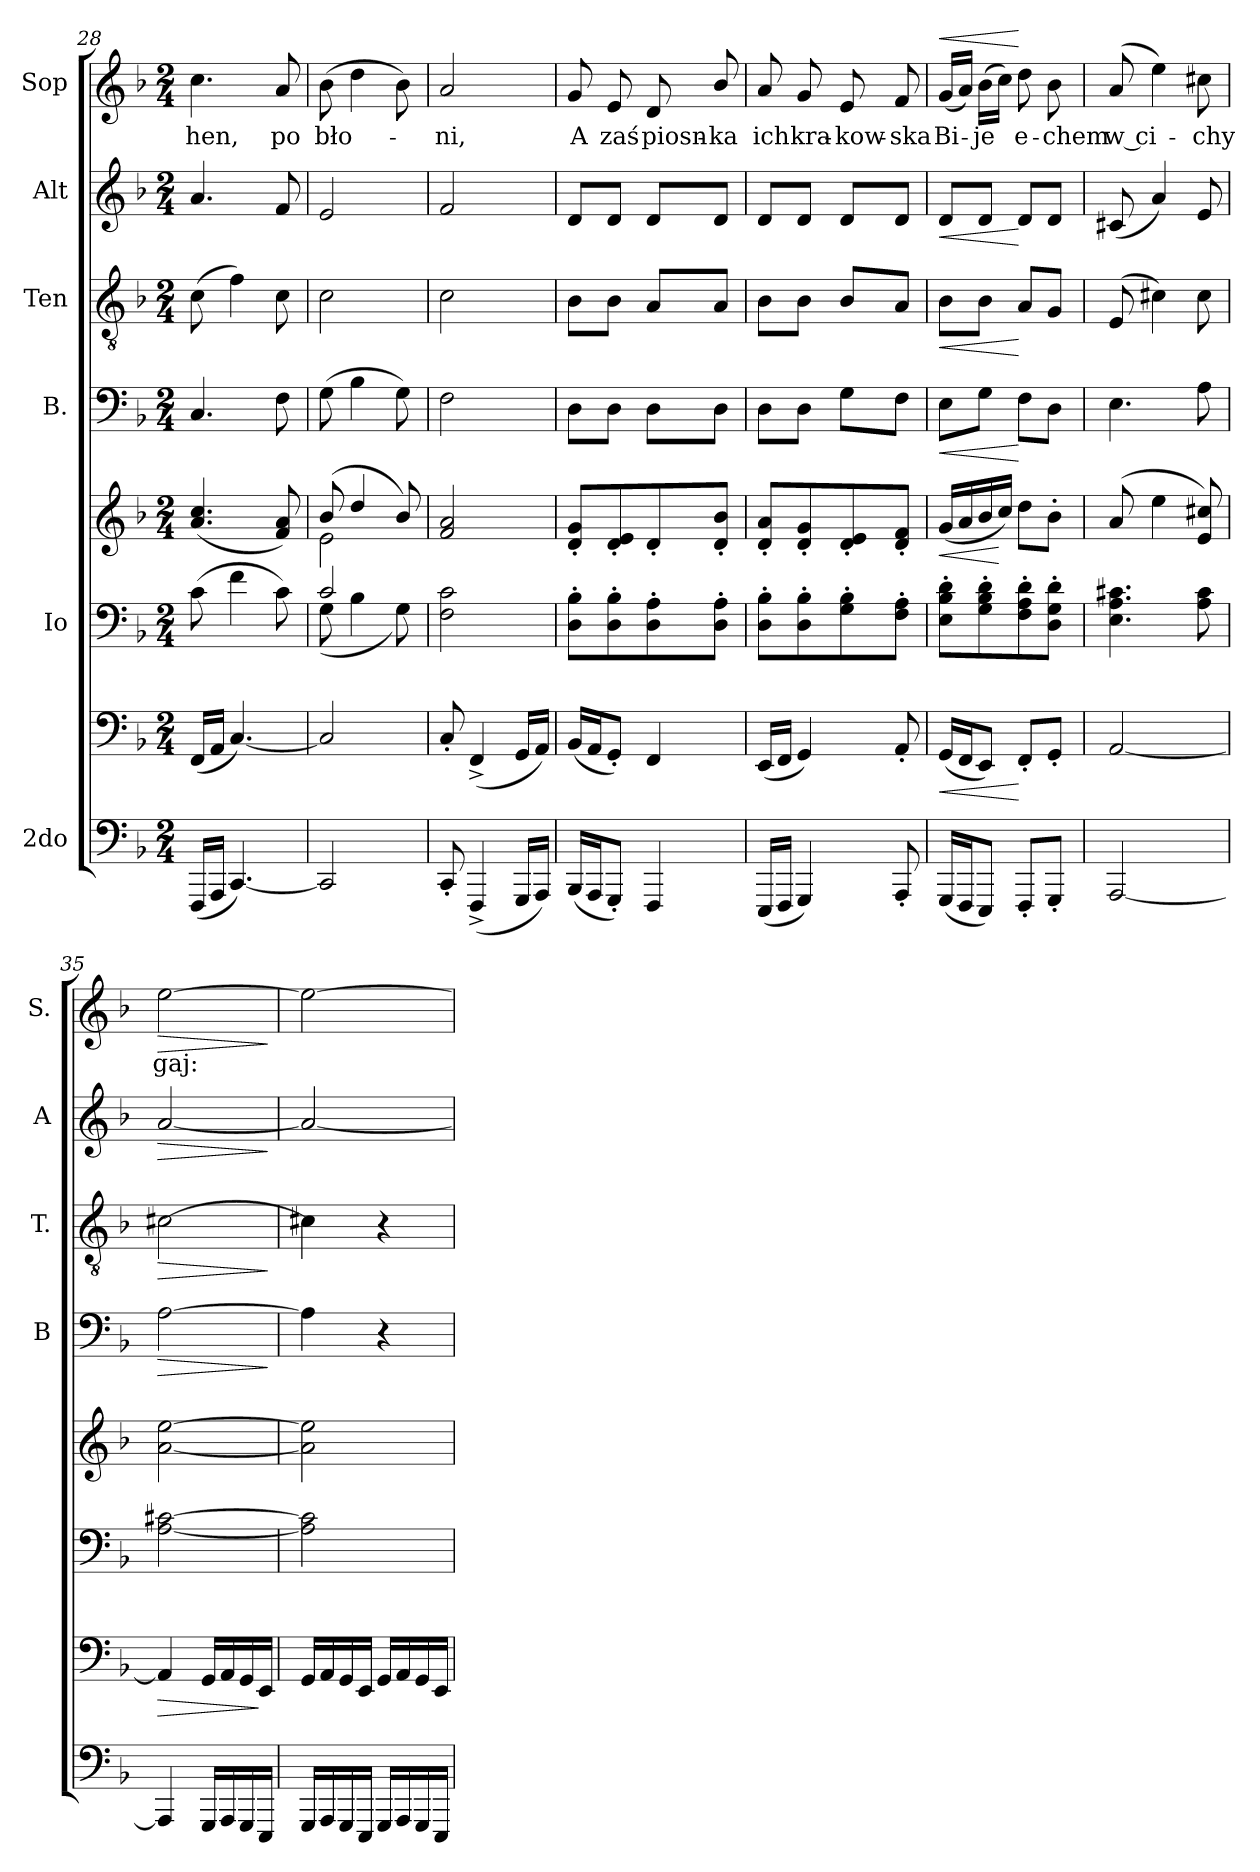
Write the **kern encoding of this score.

**kern	**kern	**dynam	**kern	**kern	**dynam	**kern	**dynam	**kern	**dynam	**kern	**dynam	**kern	**text	**dynam
*part6	*part6	*part6	*part5	*part5	*part5	*part4	*part4	*part3	*part3	*part2	*part2	*part1	*part1	*part1
*staff8	*staff7	*staff7/8	*staff6	*staff5	*staff5/6	*staff4	*staff4	*staff3	*staff3	*staff2	*staff2	*staff1	*staff1	*staff1
*I"2do	*	*	*I"Io	*	*	*I"B.	*	*I"Ten	*	*I"Alt	*	*I"Sop	*	*
*	*	*	*	*	*	*I'B	*	*I'T.	*	*I'A	*	*I'S.	*	*
*clefF4	*clefF4	*	*clefF4	*clefG2	*	*clefF4	*	*clefGv2	*	*clefG2	*	*clefG2	*	*
*k[b-]	*k[b-]	*	*k[b-]	*k[b-]	*	*k[b-]	*	*k[b-]	*	*k[b-]	*	*k[b-]	*	*
*d:	*d:	*	*d:	*d:	*	*d:	*	*d:	*	*d:	*	*d:	*	*
*M2/4	*M2/4	*	*M2/4	*M2/4	*	*M2/4	*	*M2/4	*	*M2/4	*	*M2/4	*	*
=28	=28	=28	=28	=28	=28	=28	=28	=28	=28	=28	=28	=28	=28	=28
(16FFF/LL	(16FF/LL	.	(8c\	(4.a/ 4.cc/	.	4.C/	.	(8c\	.	4.a/	.	4.cc\	hen,	.
16AAA/JJ	16AA/JJ	.	.	.	.	.	.	.	.	.	.	.	.	.
[4.CC/)	[4.C/)	.	4f\	.	.	.	.	4f\)	.	.	.	.	.	.
.	.	.	8c\)	8f/ 8a/)	.	8F\	.	8c\	.	8f/	.	8a/	po	.
=29	=29	=29	=29	=29	=29	=29	=29	=29	=29	=29	=29	=29	=29	=29
*	*	*	*^	*^	*	*	*	*	*	*	*	*	*	*
2CC/]	2C/]	.	2c/	(>8G\	(8b-/	2e\	.	(8G\	.	2c\	.	2e/	.	(8b-\	bło-	.
.	.	.	.	4B-\	4dd/	.	.	4B-\	.	.	.	.	.	4dd\	.	.
.	.	.	.	8G\)	8b-/)	.	.	8G\)	.	.	.	.	.	8b-\)	.	.
*	*	*	*v	*v	*	*	*	*	*	*	*	*	*	*	*	*
*	*	*	*	*v	*v	*	*	*	*	*	*	*	*	*	*
=30	=30	=30	=30	=30	=30	=30	=30	=30	=30	=30	=30	=30	=30	=30
8CC'/	8C'/	.	2F\ 2c\	2f/ 2a/	.	2F\	.	2c\	.	2f/	.	2a/	-ni,	.
(4FFF^/	(4FF^/	.	.	.	.	.	.	.	.	.	.	.	.	.
16GGG/LL	16GG/LL	.	.	.	.	.	.	.	.	.	.	.	.	.
16AAA/JJ)	16AA/JJ)	.	.	.	.	.	.	.	.	.	.	.	.	.
=31	=31	=31	=31	=31	=31	=31	=31	=31	=31	=31	=31	=31	=31	=31
(16BBB-/LL	(16BB-/LL	.	8D'\ 8B-'\L	8d'/ 8g'/L	.	8D\L	.	8B-\L	.	8d/L	.	8g/	A	.
16AAA/J	16AA/J	.	.	.	.	.	.	.	.	.	.	.	.	.
8GGG'/J)	8GG'/J)	.	8D'\ 8B-'\	8d'/ 8e'/	.	8D\J	.	8B-\J	.	8d/J	.	8e/	zaś	.
4FFF/	4FF/	.	8D'\ 8A'\	8d'/	.	8D\L	.	8A/L	.	8d/L	.	8d/	piosn-	.
.	.	.	8D'\ 8A'\J	8d'/ 8b-'/J	.	8D\J	.	8A/J	.	8d/J	.	8b-/	-ka	.
=32	=32	=32	=32	=32	=32	=32	=32	=32	=32	=32	=32	=32	=32	=32
(16EEE/LL	(16EE/LL	.	8D'\ 8B-'\L	8d'/ 8a'/L	.	8D\L	.	8B-\L	.	8d/L	.	8a/	ich	.
16FFF/JJ	16FF/JJ	.	.	.	.	.	.	.	.	.	.	.	.	.
4GGG/)	4GG/)	.	8D'\ 8B-'\	8d'/ 8g'/	.	8D\J	.	8B-\J	.	8d/J	.	8g/	kra-	.
.	.	.	8G'\ 8B-'\	8d'/ 8e'/	.	8G\L	.	8B-/L	.	8d/L	.	8e/	-kow-	.
8AAA'/	8AA'/	.	8F'\ 8A'\J	8d'/ 8f'/J	.	8F\J	.	8A/J	.	8d/J	.	8f/	-ska	.
=33	=33	=33	=33	=33	=33	=33	=33	=33	=33	=33	=33	=33	=33	=33
!	!	!LO:HP:b	!	!	!LO:HP:b	!	!LO:HP:b	!	!LO:HP:b	!	!LO:HP:b	!	!	!LO:HP:a
(16GGG/LL	(16GG/LL	<	8E'\ 8B-'\ 8d'\L	(16g/LL	<	8E\L	<	8B-\L	<	8d/L	<	(16g/LL	Bi-	<
16FFF/J	16FF/J	.	.	16a/	.	.	.	.	.	.	.	16a/JJ)	.	.
8EEE/J)	8EE/J)	.	8G'\ 8B-'\ 8d'\	16b-/	.	8G\J	.	8B-\J	.	8d/J	.	(16b-\LL	-je	.
.	.	.	.	16cc/JJ)	[	.	.	.	.	.	.	16cc\JJ)	.	.
8FFF'/L	8FF'/L	[	8F'\ 8A'\ 8d'\	8dd\L	.	8F\L	[	8A/L	[	8d/L	[	8dd\	e-	[
8GGG'/J	8GG'/J	.	8D'\ 8G'\ 8d'\J	8b-'\J	.	8D\J	.	8G/J	.	8d/J	.	8b-\	-chem	.
=34	=34	=34	=34	=34	=34	=34	=34	=34	=34	=34	=34	=34	=34	=34
[2AAA/	[2AA/	.	4.E\ 4.A\ 4.c#X\	(8a/	.	4.E\	.	(8E/	.	(8c#X/	.	(8a/	w ci-	.
.	.	.	.	4ee\	.	.	.	4c#X\)	.	4a/)	.	4ee\)	.	.
.	.	.	8A\ 8c#\	8e/ 8cc#X/)	.	8A\	.	8c#\	.	8e/	.	8cc#X\	-chy	.
=35	=35	=35	=35	=35	=35	=35	=35	=35	=35	=35	=35	=35	=35	=35
!	!	!LO:HP:b	!	!	!	!	!LO:HP:b	!	!LO:HP:b	!	!LO:HP:b	!	!	!LO:HP:b
4AAA/]	4AA/]	>	[2A\ [2c#X\	[2a\ [2ee\	.	[2A\	>	[2c#X\	>	[2a/	>	[2ee\	gaj:	>
16GGG/LL	16GG/LL	.	.	.	.	.	.	.	.	.	.	.	.	.
16AAA/	16AA/	.	.	.	.	.	.	.	.	.	.	.	.	.
16GGG/	16GG/	.	.	.	.	.	.	.	.	.	.	.	.	.
16EEE/JJ	16EE/JJ	]	.	.	.	.	.	.	.	.	.	.	.	.
.	.	.	.	.	.	.	]	.	]	.	]	.	.	]
=36	=36	=36	=36	=36	=36	=36	=36	=36	=36	=36	=36	=36	=36	=36
16GGG/LL	16GG/LL	.	2A]\ 2c#]\	2a]\ 2ee]\	.	4A\]	.	4c#X\]	.	2a/_	.	2ee\_	.	.
16AAA/	16AA/	.	.	.	.	.	.	.	.	.	.	.	.	.
16GGG/	16GG/	.	.	.	.	.	.	.	.	.	.	.	.	.
16EEE/JJ	16EE/JJ	.	.	.	.	.	.	.	.	.	.	.	.	.
16GGG/LL	16GG/LL	.	.	.	.	4r	.	4r	.	.	.	.	.	.
16AAA/	16AA/	.	.	.	.	.	.	.	.	.	.	.	.	.
16GGG/	16GG/	.	.	.	.	.	.	.	.	.	.	.	.	.
16EEE/JJ	16EE/JJ	.	.	.	.	.	.	.	.	.	.	.	.	.
=	=	=	=	=	=	=	=	=	=	=	=	=	=	=
*-	*-	*-	*-	*-	*-	*-	*-	*-	*-	*-	*-	*-	*-	*-
